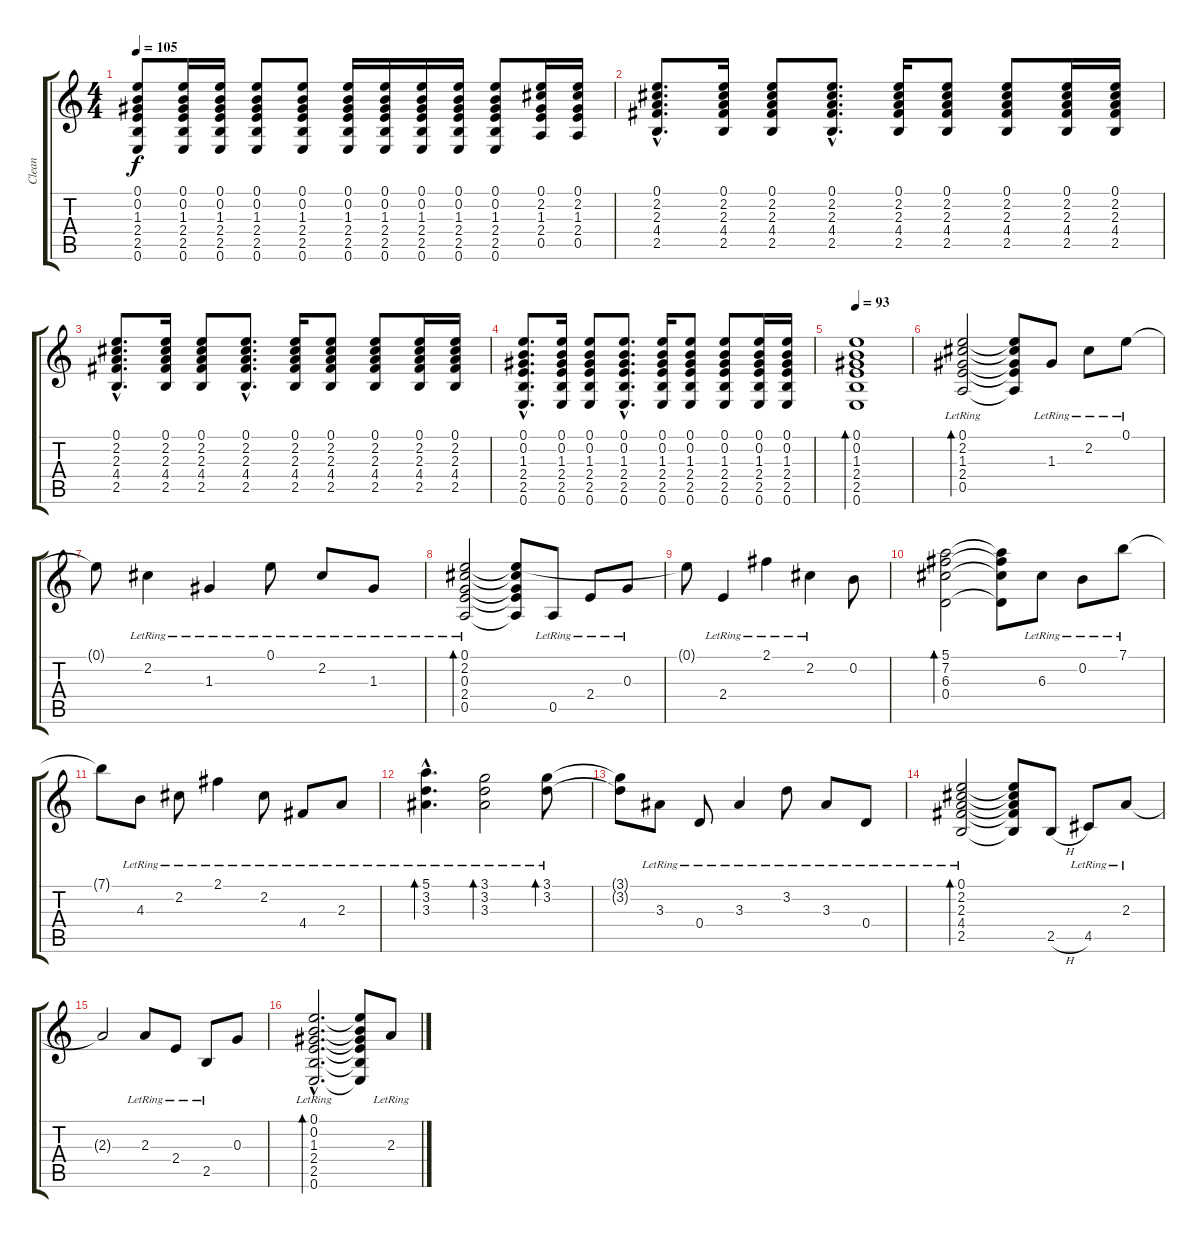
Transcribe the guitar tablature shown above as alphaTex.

\track ("Clean" "Clean") {instrument electricguitarclean}
\staff {score tabs}
\tuning (E4 B3 G3 D3 A2 E2) {hide}
\ts (4 4)
\tempo 105
\clef g2
\ks c
(0.1 0.2 1.3 2.4 2.5 0.6).8{dy f} (0.1 0.2 1.3 2.4 2.5 0.6).16 (0.1 0.2 1.3 2.4 2.5 0.6).16 (0.1 0.2 1.3 2.4 2.5 0.6).8 (0.1 0.2 1.3 2.4 2.5 0.6).8 (0.1 0.2 1.3 2.4 2.5 0.6).16 (0.1 0.2 1.3 2.4 2.5 0.6).16 (0.1 0.2 1.3 2.4 2.5 0.6).16 (0.1 0.2 1.3 2.4 2.5 0.6).16 (0.1 0.2 1.3 2.4 2.5 0.6).8 (0.1 2.2 1.3 2.4 0.5).16 (0.1 2.2 1.3 2.4 0.5).16 |
(0.1{hac} 2.2{hac} 2.3{hac} 4.4{hac} 2.5{hac}).8{d} (0.1 2.2 2.3 4.4 2.5).16 (0.1 2.2 2.3 4.4 2.5).8 (0.1{hac} 2.2{hac} 2.3{hac} 4.4{hac} 2.5{hac}).8{d} (0.1 2.2 2.3 4.4 2.5).16 (0.1 2.2 2.3 4.4 2.5).8 (0.1 2.2 2.3 4.4 2.5).8 (0.1 2.2 2.3 4.4 2.5).16 (0.1 2.2 2.3 4.4 2.5).16 |
(0.1{hac} 2.2{hac} 2.3{hac} 4.4{hac} 2.5{hac}).8{d} (0.1 2.2 2.3 4.4 2.5).16 (0.1 2.2 2.3 4.4 2.5).8 (0.1{hac} 2.2{hac} 2.3{hac} 4.4{hac} 2.5{hac}).8{d} (0.1 2.2 2.3 4.4 2.5).16 (0.1 2.2 2.3 4.4 2.5).8 (0.1 2.2 2.3 4.4 2.5).8 (0.1 2.2 2.3 4.4 2.5).16 (0.1 2.2 2.3 4.4 2.5).16 |
(0.1{hac} 0.2{hac} 1.3{hac} 2.4{hac} 2.5{hac} 0.6{hac}).8{d} (0.1 0.2 1.3 2.4 2.5 0.6).16 (0.1 0.2 1.3 2.4 2.5 0.6).8 (0.1{hac} 0.2{hac} 1.3{hac} 2.4{hac} 2.5{hac} 0.6{hac}).8{d} (0.1 0.2 1.3 2.4 2.5 0.6).16 (0.1 0.2 1.3 2.4 2.5 0.6).8 (0.1 0.2 1.3 2.4 2.5 0.6).8 (0.1 0.2 1.3 2.4 2.5 0.6).16 (0.1 0.2 1.3 2.4 2.5 0.6).16 |
\tempo 93
(0.1 0.2 1.3 2.4 2.5 0.6).1{bd 120} |
(0.1{lr} 2.2{lr} 1.3{lr} 2.4{lr} 0.5{lr}).2{bd 120} (0.1{t} 2.2{t} 1.3{t} 2.4{t} 0.5{t}).8 1.3{lr}.8 2.2{lr}.8 0.1{lr}.8 |
0.1{t}.8 2.2{lr}.4 1.3{lr}.4 0.1{lr}.8 2.2{lr}.8 1.3{lr}.8 |
(0.1{lr} 2.2{lr} 0.3{lr} 2.4{lr} 0.5{lr}).2{bd 120} (0.1{t} 2.2{t} 0.3{t} 2.4{t} 0.5{t}).8 0.5{lr}.8 2.4{lr}.8 0.3{lr}.8 |
0.1{t}.8 2.4{lr}.4 2.1{lr}.4 2.2{lr}.4 0.2.8 |
(5.1 7.2 6.3 0.4).2{bd 120} (5.1{t} 7.2{t} 6.3{t} 0.4{t}).8 6.3{lr}.8 0.2{lr}.8 7.1{lr}.8 |
7.1{t}.8 4.3{lr}.8 2.2{lr}.8 2.1{lr}.4 2.2{lr}.8 4.4{lr}.8 2.3{lr}.8 |
(5.1{hac lr} 3.2{hac lr} 3.3{hac lr}).4{d bd 120} (3.1{lr} 3.2{lr} 3.3{lr}).2{bd 120} (3.1{lr} 3.2{lr}).8{bd 120} |
(3.1{t} 3.2{t}).8 3.3{lr}.8 0.4{lr}.8 3.3{lr}.4 3.2{lr}.8 3.3{lr}.8 0.4{lr}.8 |
(0.1{lr} 2.2{lr} 2.3{lr} 4.4{lr} 2.5{lr}).2{bd 120} (0.1{t} 2.2{t} 2.3{t} 4.4{t} 2.5{t}).8 2.5{h}.8 4.5{lr}.8 2.3{lr}.8 |
2.3{t}.2 2.3{lr}.8 2.4{lr}.8 2.5{lr}.8 0.3.8 |
(0.1{hac lr} 0.2{hac lr} 1.3{hac lr} 2.4{hac lr} 2.5{hac lr} 0.6{hac lr}).2{d bd 120} (0.1{t} 0.2{t} 1.3{t} 2.4{t} 2.5{t} 0.6{t}).8 2.3{lr}.8
